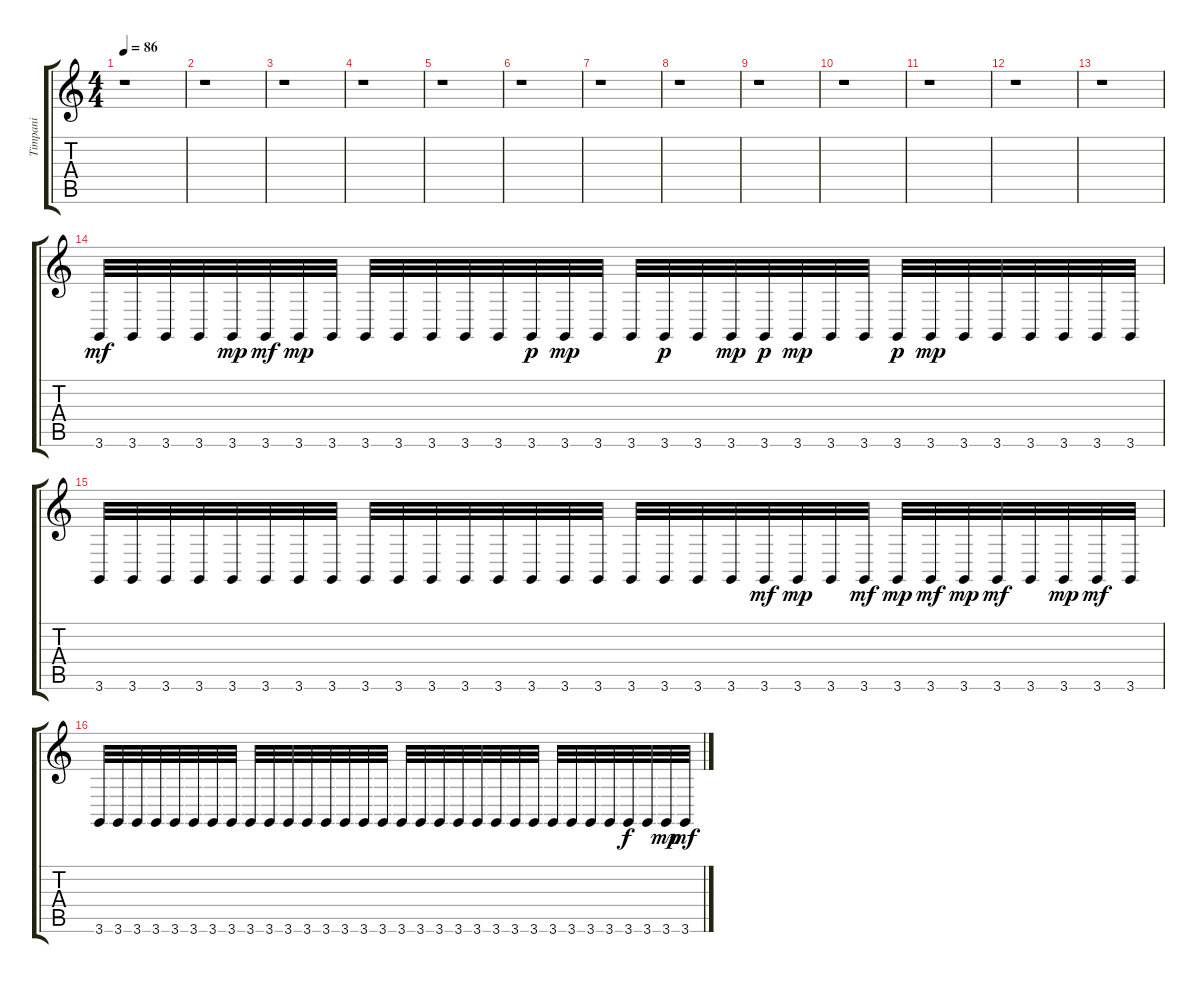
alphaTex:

\track ("Timpani" "Timpani") {instrument timpani}
\staff {score tabs}
\tuning (E4 B3 G3 D3 A2 E2) {hide}
\ts (4 4)
\tempo 86
\clef g2
\ks c
r.1{dy fff} |
r.1 |
r.1 |
r.1 |
r.1 |
r.1 |
r.1 |
r.1 |
r.1 |
r.1 |
r.1 |
r.1 |
r.1 |
3.6.32{dy mf volume 10} 3.6.32 3.6.32 3.6.32 3.6.32{dy mp} 3.6.32{dy mf} 3.6.32{dy mp} 3.6.32 3.6.32 3.6.32 3.6.32 3.6.32 3.6.32 3.6.32{dy p} 3.6.32{dy mp} 3.6.32 3.6.32 3.6.32{dy p} 3.6.32 3.6.32{dy mp} 3.6.32{dy p} 3.6.32{dy mp} 3.6.32 3.6.32 3.6.32{dy p} 3.6.32{dy mp} 3.6.32 3.6.32 3.6.32 3.6.32 3.6.32 3.6.32 |
3.6.32 3.6.32 3.6.32 3.6.32 3.6.32 3.6.32 3.6.32 3.6.32 3.6.32 3.6.32 3.6.32 3.6.32 3.6.32 3.6.32 3.6.32 3.6.32 3.6.32 3.6.32 3.6.32 3.6.32 3.6.32{dy mf} 3.6.32{dy mp} 3.6.32 3.6.32{dy mf} 3.6.32{dy mp} 3.6.32{dy mf} 3.6.32{dy mp} 3.6.32{dy mf} 3.6.32 3.6.32{dy mp} 3.6.32{dy mf} 3.6.32 |
3.6.32 3.6.32 3.6.32 3.6.32 3.6.32 3.6.32 3.6.32 3.6.32 3.6.32 3.6.32 3.6.32 3.6.32 3.6.32 3.6.32 3.6.32 3.6.32 3.6.32 3.6.32 3.6.32 3.6.32 3.6.32 3.6.32 3.6.32 3.6.32 3.6.32 3.6.32 3.6.32 3.6.32 3.6.32{dy f} 3.6.32 3.6.32{dy mp} 3.6.32{dy mf}
